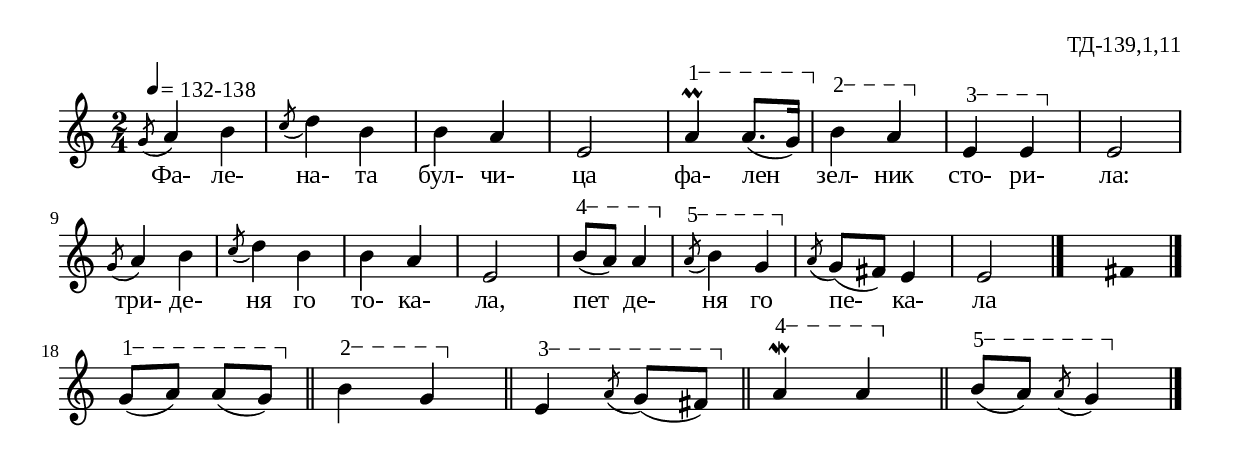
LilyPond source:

%{
sva_139_1_11
%}

\include "td-preamble.ly"
\include "Rhythm_marks.ly"

\score {
\relative c'' {
%\tempo 4 = 136
\override Score.RehearsalMark #'self-alignment-X = #LEFT
\once \override Score.RehearsalMark #'X-offset = #8
  \rhythmMarkA \rhyMarkCdot #"132-138"
\time 2/4
\acciaccatura g8 a4 b | \acciaccatura c8 d4 b | b a | e2 | 
\varA
a4\startTextSpan\prall a8.([ g16\stopTextSpan]) |
\varB
b4\startTextSpan a\stopTextSpan | 
\varC
e4\startTextSpan e\stopTextSpan | 
e2 | 
\break
\acciaccatura g8 a4 b \acciaccatura c8 d4 b | b a | e2 |
\varD
b'8\startTextSpan([ a]) a4\stopTextSpan | 
\varE
\acciaccatura a8\startTextSpan b4 g\stopTextSpan | 
\acciaccatura a8 g([ fis]) e4 | e2
 \bar "|." 
 s4 \fixB fis \fixC
 \bar "|." 
\break %% \endm
\varA
g8\startTextSpan([ a]) a8([ g\stopTextSpan]) \bar "||"
\varB
b4\startTextSpan g\stopTextSpan \bar "||"
\varC
e4\startTextSpan \acciaccatura a8 g([ fis\stopTextSpan]) \bar "||"
\varD
a4\startTextSpan\mordent a\stopTextSpan \bar "||"
\varE
b8\startTextSpan([ a]) \acciaccatura a8 g4\stopTextSpan 
 \bar "|."  
}
\addlyrics { Фа- ле- на- та бул- чи- ца фа- лен зел- ник сто- ри- ла: 
три- де- ня го то- ка- ла, пет де- ня го пе- ка- ла  }
%
\layout {
  indent = #0
  line-width = 190\mm
  ragged-right=##f
}
%
\midi { 
	\context {
		\Score tempoWholesPerMinute = #(ly:make-moment 134 4)
		}
	}
}
%
\header{
  opus = "ТД-139,1,11"
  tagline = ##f
}


